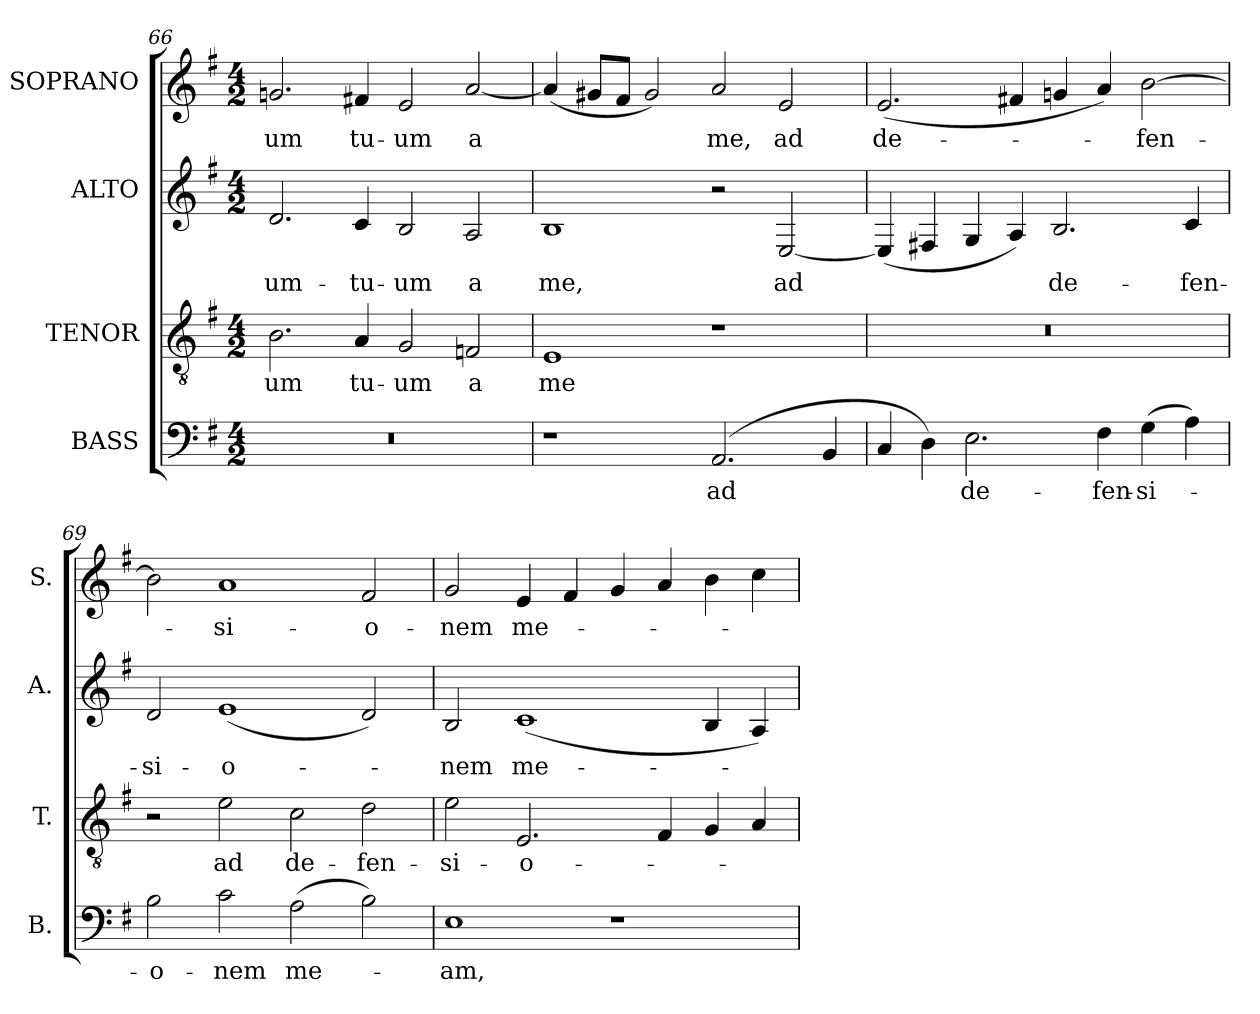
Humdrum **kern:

**kern	**text	**kern	**text	**kern	**text	**kern	**text
*part4	*part4	*part3	*part3	*part2	*part2	*part1	*part1
*staff4	*staff4	*staff3	*staff3	*staff2	*staff2	*staff1	*staff1
*I"BASS	*	*I"TENOR	*	*I"ALTO	*	*I"SOPRANO	*
*I'B.	*	*I'T.	*	*I'A.	*	*I'S.	*
*clefF4	*	*clefGv2	*	*clefG2	*	*clefG2	*
*	*	*ITrd7c12	*	*	*	*	*
*k[f#]	*	*k[f#]	*	*k[f#]	*	*k[f#]	*
*G:	*	*G:	*	*G:	*	*G:	*
*M4/2	*	*M4/2	*	*M4/2	*	*M4/2	*
=66	=66	=66	=66	=66	=66	=66	=66
!LO:N:vis=1	!	!	!	!	!	!	!
!	!	!	!LO:LY:b:color=#000000	!	!	!	!
!	!	!	!	!	!LO:LY:b:color=#000000	!	!
!	!	!	!	!	!	!	!LO:LY:b:color=#000000
0r	.	2.BBi\	-um	2.di/	-um-	2.gni/	-um
!	!	!	!LO:LY:b:color=#000000	!	!	!	!
!	!	!	!	!	!LO:LY:b:color=#000000	!	!
!	!	!	!	!	!	!	!LO:LY:b:color=#000000
.	.	4AAi/	tu-	4ci/	-tu-	4f#Xi/	tu-
!	!	!	!LO:LY:b:color=#000000	!	!	!	!
!	!	!	!	!	!LO:LY:b:color=#000000	!	!
!	!	!	!	!	!	!	!LO:LY:b:color=#000000
.	.	2GGi/	-um	2Bi/	-um	2ei/	-um
!	!	!	!LO:LY:b:color=#000000	!	!	!	!
!	!	!	!	!	!LO:LY:b:color=#000000	!	!
!	!	!	!	!	!	!	!LO:LY:b:color=#000000
.	.	2FFni/	a	2Ai/	a	[2ai/	a
=67	=67	=67	=67	=67	=67	=67	=67
!	!	!	!LO:LY:b:color=#000000	!	!	!	!
!	!	!	!	!	!LO:LY:b:color=#000000	!	!
1r	.	1EEi	me	1Bi	me,	(4ai/]	.
.	.	.	.	.	.	8g#Xi/L	.
.	.	.	.	.	.	8f#i/J	.
.	.	.	.	.	.	2g#i/)	.
!	!LO:LY:b:color=#000000	!	!	!	!	!	!
!	!	!	!	!	!	!	!LO:LY:b:color=#000000
(2.AAi/	ad	1r	.	2r	.	2ai/	me,
!	!	!	!	!	!LO:LY:b:color=#000000	!	!
!	!	!	!	!	!	!	!LO:LY:b:color=#000000
.	.	.	.	[2Ei/	ad	2ei/	ad
4BBi/	.	.	.	.	.	.	.
!!LO:LB:g=z
=68	=68	=68	=68	=68	=68	=68	=68
!	!	!LO:N:vis=1	!	!	!	!	!
!	!	!	!	!	!	!	!LO:LY:b:color=#000000
4Ci/	.	0r	.	(4Ei/]	.	(2.ei/	de-
4Di\)	.	.	.	4F#Xi/	.	.	.
!	!LO:LY:b:color=#000000	!	!	!	!	!	!
2.Ei\	de-	.	.	4Gi/	.	.	.
.	.	.	.	4Ai/)	.	4f#Xi/	.
!	!	!	!	!	!LO:LY:b:color=#000000	!	!
.	.	.	.	2.Bi/	de-	4gni/	.
!	!LO:LY:b:color=#000000	!	!	!	!	!	!
4F#i\	-fen-	.	.	.	.	4ai/)	.
!	!LO:LY:b:color=#000000	!	!	!	!	!	!
!	!	!	!	!	!	!	!LO:LY:b:color=#000000
(4Gi\	-si-	.	.	.	.	[2bi\	-fen-
!	!	!	!	!	!LO:LY:b:color=#000000	!	!
4Ai\)	.	.	.	4ci/	-fen-	.	.
=69	=69	=69	=69	=69	=69	=69	=69
!	!LO:LY:b:color=#000000	!	!	!	!	!	!
!	!	!	!	!	!LO:LY:b:color=#000000	!	!
2Bi\	-o-	2r	.	2di/	-si-	2bi\]	.
!	!LO:LY:b:color=#000000	!	!	!	!	!	!
!	!	!	!LO:LY:b:color=#000000	!	!	!	!
!	!	!	!	!	!LO:LY:b:color=#000000	!	!
!	!	!	!	!	!	!	!LO:LY:b:color=#000000
2ci\	-nem	2Ei\	ad	(1ei	-o-	1ai	-si-
!	!LO:LY:b:color=#000000	!	!	!	!	!	!
!	!	!	!LO:LY:b:color=#000000	!	!	!	!
(2Ai\	me-	2Ci\	de-	.	.	.	.
!	!	!	!LO:LY:b:color=#000000	!	!	!	!
!	!	!	!	!	!	!	!LO:LY:b:color=#000000
2Bi\)	.	2Di\	-fen-	2di/)	.	2f#i/	-o-
=70	=70	=70	=70	=70	=70	=70	=70
!	!LO:LY:b:color=#000000	!	!	!	!	!	!
!	!	!	!LO:LY:b:color=#000000	!	!	!	!
!	!	!	!	!	!LO:LY:b:color=#000000	!	!
!	!	!	!	!	!	!	!LO:LY:b:color=#000000
1Ei	-am,	2Ei\	-si-	2Bi/	-nem	2gi/	-nem
!	!	!	!LO:LY:b:color=#000000	!	!	!	!
!	!	!	!	!	!LO:LY:b:color=#000000	!	!
!	!	!	!	!	!	!	!LO:LY:b:color=#000000
.	.	2.EEi/	-o-	(1ci	me-	4ei/	me-
.	.	.	.	.	.	4f#i/	.
1r	.	.	.	.	.	4gi/	.
.	.	4FF#i/	.	.	.	4ai/	.
.	.	4GGi/	.	4Bi/	.	4bi\	.
.	.	4AAi/	.	4Ai/)	.	4cci\	.
=	=	=	=	=	=	=	=
*-	*-	*-	*-	*-	*-	*-	*-
